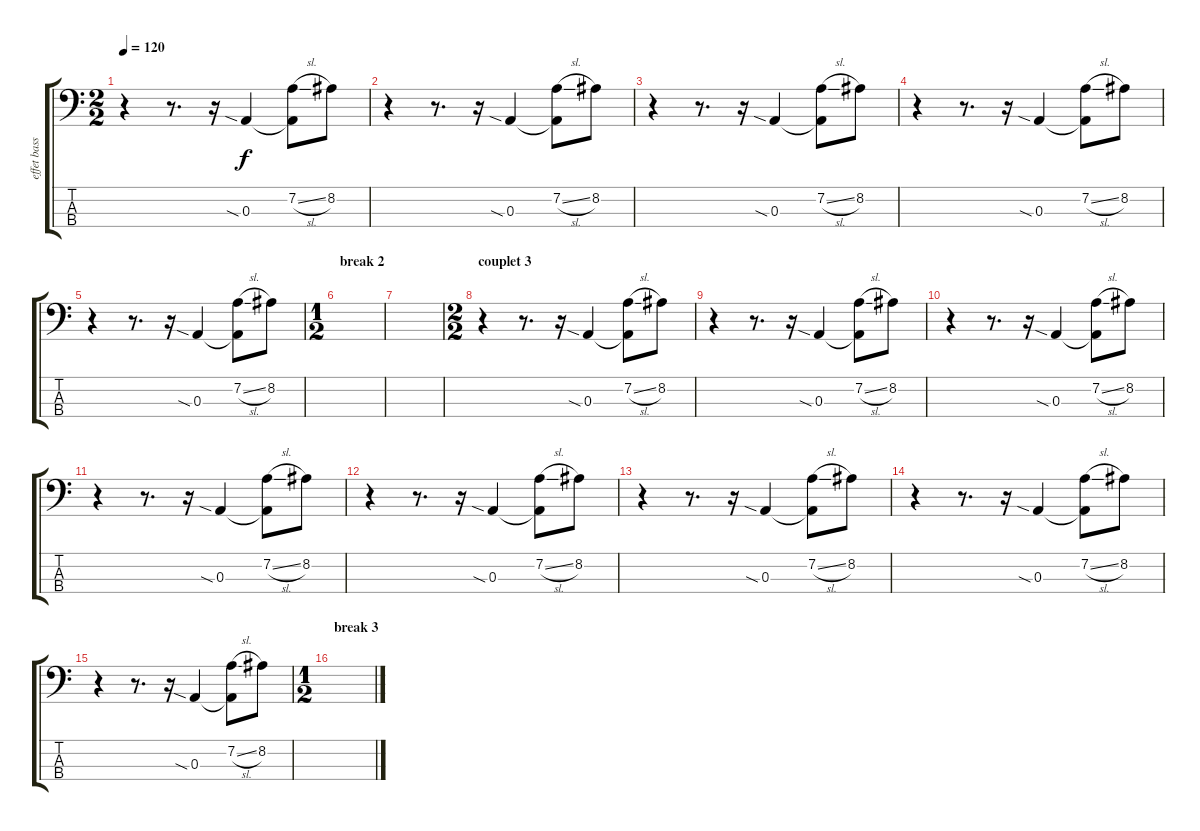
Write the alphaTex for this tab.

\track ("effet basse" "effet bass") {instrument synthbass2}
\staff {score tabs}
\tuning (G2 D2 A1 E1) {hide}
\ts (2 2)
\tempo 120
\clef f4
\ks c
r.4{dy f} r.8{d} r.16 0.3{sia}.4 (7.2{sl} 0.3{t}).8 8.2.8 |
r.4 r.8{d} r.16 0.3{sia}.4 (7.2{sl} 0.3{t}).8 8.2.8 |
r.4 r.8{d} r.16 0.3{sia}.4 (7.2{sl} 0.3{t}).8 8.2.8 |
r.4 r.8{d} r.16 0.3{sia}.4 (7.2{sl} 0.3{t}).8 8.2.8 |
r.4 r.8{d} r.16 0.3{sia}.4 (7.2{sl} 0.3{t}).8 8.2.8 |
\ts (1 2)
\section ("" "break 2")
|
|
\ts (2 2)
\section ("" "couplet 3")
r.4 r.8{d} r.16 0.3{sia}.4 (7.2{sl} 0.3{t}).8 8.2.8 |
r.4 r.8{d} r.16 0.3{sia}.4 (7.2{sl} 0.3{t}).8 8.2.8 |
r.4 r.8{d} r.16 0.3{sia}.4 (7.2{sl} 0.3{t}).8 8.2.8 |
r.4 r.8{d} r.16 0.3{sia}.4 (7.2{sl} 0.3{t}).8 8.2.8 |
r.4 r.8{d} r.16 0.3{sia}.4 (7.2{sl} 0.3{t}).8 8.2.8 |
r.4 r.8{d} r.16 0.3{sia}.4 (7.2{sl} 0.3{t}).8 8.2.8 |
r.4 r.8{d} r.16 0.3{sia}.4 (7.2{sl} 0.3{t}).8 8.2.8 |
r.4 r.8{d} r.16 0.3{sia}.4 (7.2{sl} 0.3{t}).8 8.2.8 |
\ts (1 2)
\section ("" "break 3")
